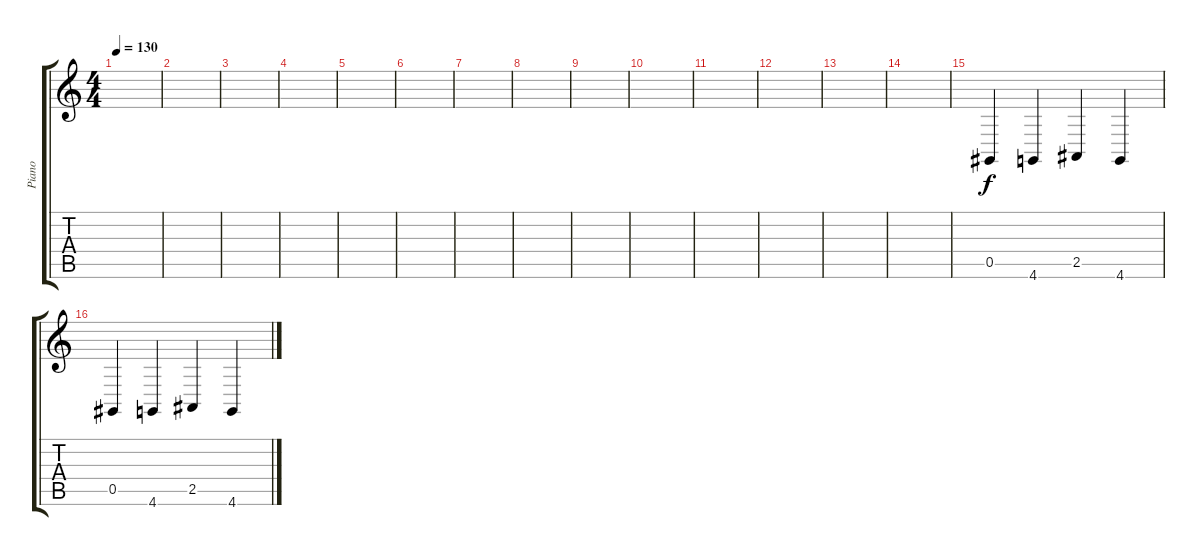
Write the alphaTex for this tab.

\track ("Piano" "Piano") {instrument acousticgrandpiano}
\staff {score tabs}
\tuning (Eb4 Bb3 Gb3 Db3 Ab2 Eb2) {hide}
\ts (4 4)
\tempo 130
\clef g2
\ks c
|
|
|
|
|
|
|
|
|
|
|
|
|
|
0.5.4{balance 4} 4.6.4 2.5.4 4.6.4 |
0.5.4 4.6.4 2.5.4 4.6.4
